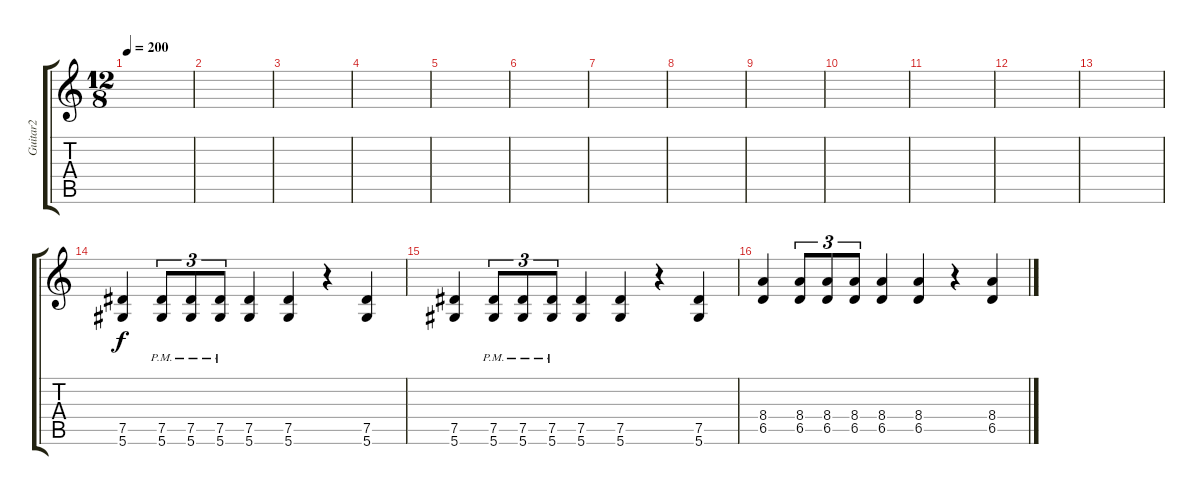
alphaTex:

\track ("Guitar2" "Guitar2") {instrument overdrivenguitar}
\staff {score tabs}
\tuning (Eb4 Bb3 Gb3 Db3 Ab2 Eb2) {hide}
\ts (12 8)
\tempo 200
\clef g2
\ks c
|
|
|
|
|
|
|
|
|
|
|
|
|
(7.5 5.6).4 (7.5 5.6{pm}).8{tu (3 2)} (7.5 5.6{pm}).8{tu (3 2)} (7.5 5.6{pm}).8{tu (3 2)} (7.5 5.6).4 (7.5 5.6).4 r.4 (7.5 5.6).4 |
(7.5 5.6).4 (7.5 5.6{pm}).8{tu (3 2)} (7.5 5.6{pm}).8{tu (3 2)} (7.5 5.6{pm}).8{tu (3 2)} (7.5 5.6).4 (7.5 5.6).4 r.4 (7.5 5.6).4 |
(8.4 6.5).4 (8.4 6.5).8{tu (3 2)} (8.4 6.5).8{tu (3 2)} (8.4 6.5).8{tu (3 2)} (8.4 6.5).4 (8.4 6.5).4 r.4 (8.4 6.5).4
